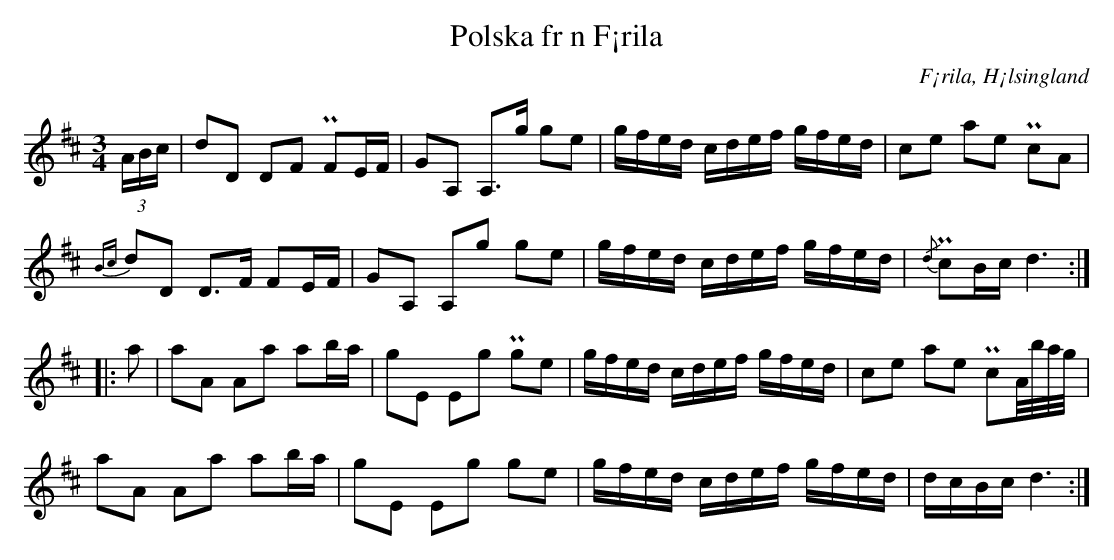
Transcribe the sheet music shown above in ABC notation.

X:1
T:Polska fr n F¡rila
O:F¡rila, H¡lsingland
M:3/4
L:1/16
U:t=turn
K:D
(3ABc | d2D2 D2F2 PF2EF | G2A,2 A,2>g2 g2e2 | gfed cdef gfed | c2e2 a2e2 Pc2A2 |
{Bc}d2D2 D2>F2 F2EF | G2A,2 A,2g2 g2e2 | gfed cdef gfed | {/d}Pc2Bc d6 ::
a2 | a2A2 A2a2 a2ba | g2E2 E2g2 Pg2e2 | gfed cdef gfed | c2e2 a2e2 Pc2A/b/a/g/ |
a2A2 A2a2 a2ba | g2E2 E2g2 g2e2 | gfed cdef gfed | dcBc d6 :|
